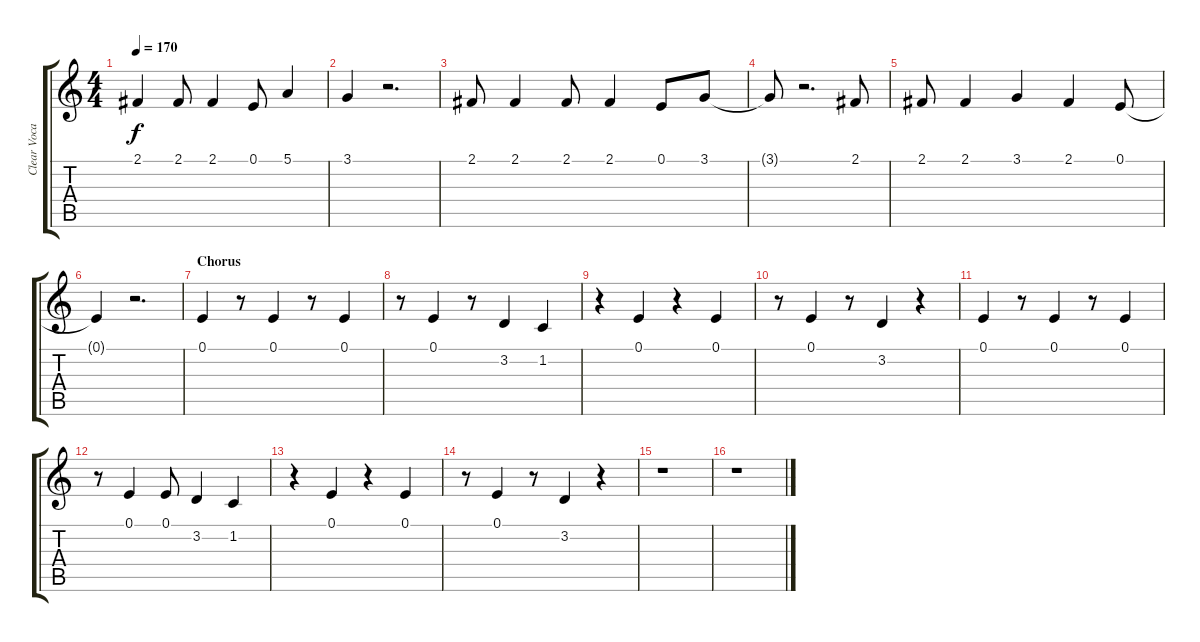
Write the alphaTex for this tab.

\track ("Clear Vocals" "Clear Voca") {instrument lead6voice}
\staff {score tabs}
\tuning (E4 B3 G3 D3 A2 D2) {hide}
\ts (4 4)
\tempo 170
\clef g2
\ks c
2.1.4{dy f} 2.1.8 2.1.4 0.1.8 5.1.4 |
3.1.4 r.2{d} |
2.1.8 2.1.4 2.1.8 2.1.4 0.1.8 3.1.8 |
3.1{t}.8 r.2{d} 2.1.8 |
2.1.8 2.1.4 3.1.4 2.1.4 0.1.8 |
0.1{t}.4 r.2{d} |
\section ("" "Chorus")
0.1.4 r.8 0.1.4 r.8 0.1.4 |
r.8 0.1.4 r.8 3.2.4 1.2.4 |
r.4 0.1.4 r.4 0.1.4 |
r.8 0.1.4 r.8 3.2.4 r.4 |
0.1.4 r.8 0.1.4 r.8 0.1.4 |
r.8 0.1.4 0.1.8 3.2.4 1.2.4 |
r.4 0.1.4 r.4 0.1.4 |
r.8 0.1.4 r.8 3.2.4 r.4 |
r.1 |
r.1
